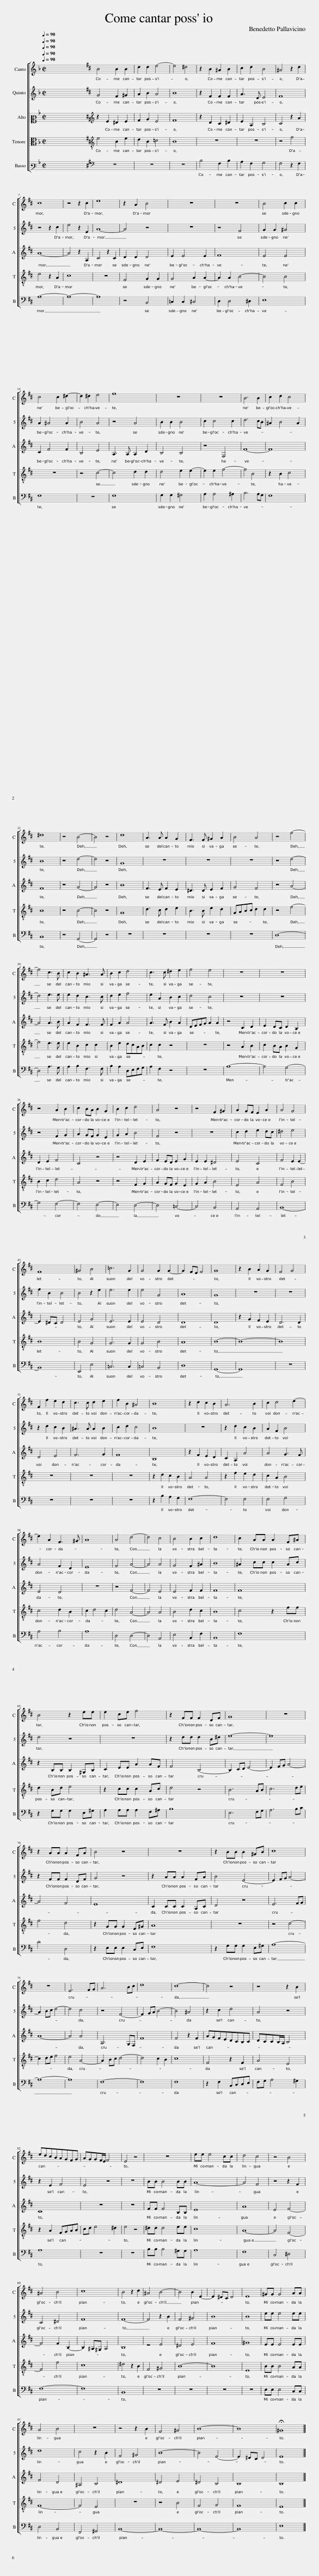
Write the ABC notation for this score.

X:1
%%score [ 1 2 3 4 5 ]
L:1/8
Q:1/4=90
M:2/2
I:linebreak $
K:F
V:1 treble
V:2 treble
V:3 alto2
V:4 alto
V:5 bass3
V:1
 x8 | x8 |[K:D] B4 B2 B2 | d2 d2 e4- | e4 ^d4 | %5
 z2 B2 ^A2 B2 | c2 d2 B4 | ^A4 z2 d2 |$ c8 | z4 z2 c2 | %10
 e8 | z2 A2 B4 | z8 | z8 | B4 c2 c2 |$ %15
 c4 c2 ^d2- | d2 ^d2 e4 | f8 | z8 | z8 | %20
 B6 B2 | c2 d2 c4 |$ ^d8 | z4 B4- | B4 z4 | %25
 d8 | A3 A A2 G2 | F3 F ^G2 A2 | B4 A4 | z4 f4- |$ %30
 f4 c3 B | c2 B2 ^A3 A | B2 c2 d4 | c3 c ^d2 e2 | f4 e4 | %35
 z8 | z8 |$ z4 A2 B2 | c2 BA B2 G2 | B2 c2 d4 | %40
 A4 z4 | z4 F2 ^G2 | A2 GF E2 A2 | A4 G4 |$ F8 | %45
 ^G4 B4 | =c6 G2 | G4 G2 G2- | G2 FE F4 | G8 | %50
 z2 B2 A2 G2 | F4 G4 |$ F2 f2 e2 d2 | c3 c d2 e2 | f2 B2 ^A4 | %55
 B8 | z2 d2 c2 B2 | A6 B2 | c2 d4 e2- |$ e2 A2 F3 ^G | %60
 A8 | A4 d4- | d4 c4 | B4 B2 c2 | d8 | %65
 c2 AA A2 F^A |$ B4 z2 ee | e2 ce f4 | z2 FF F2 DF | G8 | %70
 z8 |$ z2 AA A2 FA | B4 z4 | z8 | z2 BB B2 ^GB | %75
 c8 |$ z8 | E6 FG | A6 Bc | d8 | %80
 c8- | c4 z4 | z4 z2 B2 |$ edcBAGFG | AGGF/E/ F4 | %85
 E4 z4 | z8 | ee e4 cc | d4 c4 | z4 B4 |$ %90
 ^A4 B4 | c8 | B4 z2 d2 | ^A4 B4- | B4 B2 E2- | %95
 E2 ^DC D4 | E8 | ^GG G4 AA |$ A4 B4 | z8 | %100
 z4 z2 B2 | F4 ^G4 | B8- | B8 | !fermata!^G8 |] %105
V:2
 x8 | x8 |[K:D] G4 F2 ^G2 | A2 B2 A4 | B8 | %5
 z2 F2 F2 F2 | A3 D E4 | F8 |$ z4 z2 c2 | e4 z2 E2 | %10
 A8- | A4 z4 | z8 | z4 F4 | G2 G2 ^G4 |$ %15
 A2 ^A4 A2 | B4 A4 | z4 A4 | B2 B2 B4 | c2 c4 c2 | %20
 d6 cB | ^A2 B4 A2 |$ B8 | z4 d4- | d4 z4 | %25
 G8 | z8 | z8 | z8 | z4 d4- |$ %30
 d4 e3 e | e2 d2 c3 c | d2 e2 f4 | e2 A2 B2 c2 | d4 c4 | %35
 z8 | z8 |$ z4 F2 G2 | A2 GF G2 E2 | G2 A2 B4 | %40
 F4 z4 | z8 | c2 d2 e2 dc | ^d4 e4 |$ f2 B2 B4 | %45
 B4 z2 e2 | e6 e2 | e4 G4 | A8 | G8 | %50
 z8 | z8 |$ z2 d2 c2 B2 | ^A3 A A2 B2 | c2 d2 c4 | %55
 B8 | z8 | z2 d2 c2 B2 | A2 F2 B4 |$ A4 F2 D2 | %60
 E8 | F4 A4- | A4 A4 | G4 F2 ^A2 | B8 | %65
 ^A2 cc c2 Ac |$ d4 z4 | z8 | z2 dd d2 B^d | e8- | %70
 e8 |$ z2 FF F2 DF | G4 z4 | z2 AA A2 FA | B4 E4- | %75
 E2 FG A4- |$ A2 Bc d4- | d4 c4 | z4 F4- | F2 GA B4- | %80
 B4 ^A4 | z2 c2 d4 | A4 z4 |$ z2 E2 F4 | E4 z4 | %85
 z8 | BB B4 BB | A8- | A4 F4 | z4 z2 F2 |$ %90
 C4 ^D4 | F8 | F8- | F4 z2 B2 | F4 ^G4 | %95
 B8 | B8 | ee e4 ee |$ d8 | c4 z2 B2 | %100
 F4 ^G4 | B8- | B4 E4- | E2 ^DC D4 | E8 |] %105
V:3
 x8 | x8 |[K:D][K:treble] z2 E2 ^D2 E2 | F2 G2 E4 | F8 | %5
 z2 D2 C2 ^D2 | E2 A,2 B,4 | C4 z2 A2 |$ A8- | A4 z2 A,2 | %10
 C4 z2 C2 | D2 D2 D4 | E2 E4 E2 | F8 | E4 E4 |$ %15
 C2 F4 F2 | B,4 E4 | A,3 A, A,2 D2 | B,4 B,4 | z4 F,4 | %20
 F8- | F8 |$ F8 | z4 G4- | G4 z4 | %25
 B8 | F3 E F2 E2 | ^D3 D E2 F2 | G4 F4 | z4 A4- |$ %30
 A4 A3 B | A2 F2 F3 F | F2 A2 A4 | A3 F B2 A2 | DEFG A2 A2 | %35
 z4 C2 D2 | E2 DC D2 B,2 |$ D2 E2 F4 | C4 z4 | z4 D2 E2 | %40
 F2 ED E2 G2 | E2 E2 ^D4 | E4 C4 | F4 E2 E2- |$ E2 ^DC D4 | %45
 E4 G4 | E6 E2 | E4 D4 | D8 | D8 | %50
 z2 G2 F2 E2 | D6 D2 |$ D4 E4 | F6 G2 | F8 | %55
 B,8 | z2 F2 E2 D2 | C2 A,2 A4 | A4 G3 F |$ E4 D4 | %60
 z8 | z4 F4- | F4 E4 | E4 F2 F2 | F8 | %65
 F8 |$ z2 B,B, B,2 ^G,B, | C2 EE A2 AF | F4 B,4- | B,2 CD E4- | %70
 E2 FG A4- |$ A4 F4 | E8 | C2 CC C2 A,C | D4 z4 | %75
 E6 FG |$ A8- | A4 A4 | A,6 G,F, | F8 | %80
 F4 z2 F2 | AGFEDCB,C | DCCB,/A,/ B,4 |$ C8 | z8 | %85
 z8 | FF F4 B,B, | E8 | A8 | E4 F4- |$ %90
 F4 F2 B,2- | B,2 ^A,^G, A,4 | B,8 | z4 E4 | ^D4 E4 | %95
 F8 | ^G8 | EE E4 EE |$ F4 D4 | ^A,4 B,4 | %100
 ^D8 | ^D4 E4 | ^D4 B,4 | B,8 | B,8 |] %105
V:4
 x8 | x8 |[K:D][K:treble-8] e4 B2 e2 | d2 B2 =c4 | B8 | %5
 z8 | z8 | z4 f4 |$ e4 z2 A2 | c8 | %10
 z8 | F4 G2 G2 | G4 A2 A2- | A2 A2 B4- | B4 B4 |$ %15
 z8 | z4 c4- | c4 d2 d2 | d4 e2 e2- | e2 e2 f4- | %20
 f4 B4 | z2 B2 c4 |$ B8 | z4 B4- | B4 z4 | %25
 G8 | d3 c d2 e2 | B3 B e2 d2 | GABc d2 d2 | z4 f4- |$ %30
 f4 e3 e | e2 B2 c2 c2 | B2 e2 dcAB | c2 c2 z4 | z8 | %35
 z4 A2 B2 | c2 BA B2 G2 |$ B2 c2 d4 | A4 z4 | z4 F2 G2 | %40
 A2 GF G2 E2 | G2 A2 B4 | E4 A4 | F4 B4 |$ B8 | %45
 B4 G4 | G6 G2 | G4 B4 | A8 | B8- | %50
 B8- | B8 |$ z8 | z8 | z8 | %55
 z2 d2 c2 B2 | A4 A4 | z2 f2 e2 d2 | c2 A2 B4 |$ c4 d2 B2 | %60
 c2 d4 c2 | d4 A4- | A4 A4 | B4 d2 c2 | B8 | %65
 c4 z2 ff |$ d2 Bd e4 | z2 cc c2 Ac | d4 z4 | B6 AB | %70
 c6 de |$ f4 d4 | z2 GG G2 E^G | A8 | z8 | %75
 z4 c4- |$ c2 de f4 | e4 A4- | A2 Bc d4- | d4 c2 B2 | %80
 c8 | F4 z2 F2 | A4 E4 |$ z2 A2 FGAB | cd e4 ^d2 | %85
 e4 z4 | ^dd d4 ee | c8 | A8- | A4 F4- |$ %90
 F4 f4 | c8 | ^d4 z2 B2 | F4 ^G4 | B8- | %95
 B8 | E8 | BB B4 AA |$ F8- | F4 E4 | %100
 z8 | z4 B4 | F4 G4 | F8 | E8 |] %105
V:5
 x8 | x8 |[K:D][K:bass] z8 | z8 | z8 | %5
 B,4 F,2 B,2 | A,2 F,2 G,4 | F,4 z2 F,2 |$ A,8- | A,8- | %10
 A,8 | z4 B,,4 | =C,2 C,2 ^C,4 | D,2 D,4 ^D,2 | E,8 |$ %15
 F,8 | z8 | F,8 | G,2 G,2 ^G,4 | A,2 A,4 ^A,2 | %20
 B,6 A,G, | F,8 |$ B,,8 | z4 G,,4- | G,,4 z4 | %25
 z8 | z8 | z8 | z8 | D,8- |$ %30
 D,4 A,3 G, | A,2 B,2 F,3 F, | B,2 A,2 D,E,F,G, | A,2 F,2 z4 | z8 | %35
 A,8- | A,4 G,4- |$ G,4 F,4- | F,4 E,4- | E,4 D,4- | %40
 D,4 =C,4- | C,4 B,,4 | A,,4 A,,4 | B,,8- |$ B,,8 | %45
 E,,4 E,4 | =C,6 C,2 | =C,4 B,,4 | D,8 | G,,8- | %50
 G,,8 | z8 |$ z8 | z8 | z8 | %55
 z2 B,2 A,2 G,2 | F,8- | F,4 F,4 | F,4 G,4 |$ A,4 B,4 | %60
 A,8 | D,4 D,4- | D,4 A,,4 | E,4 B,,2 F,2 | B,,8 | %65
 F,8 |$ z2 G,G, G,2 E,^G, | A,2 A,A, A,2 F,^A, | B,8 | E,6 F,G, | %70
 A,6 B,C |$ D4 D,4 | z2 E,E, E,2 C,E, | F,8 | z2 G,G, G,2 E,^G, | %75
 A,8- |$ A,8- | A,8 | F,8- | F,8 | %80
 F,8 | z2 F,2 B,,C,D,E, | F,G, A,4 ^G,2 |$ A,8 | z8 | %85
 z8 | B,B, B,4 ^G,G, | A,8 | F,8 | C,4 ^D,4 |$ %90
 F,8- | F,8 | B,,8 | z8 | z8 | %95
 z8 | z8 | E,E, E,4 C,C, |$ D,4 B,,4 | F,,4 ^G,,4 | %100
 B,,8- | B,,8- | B,,8- | B,,8 | E,8 |] %105
